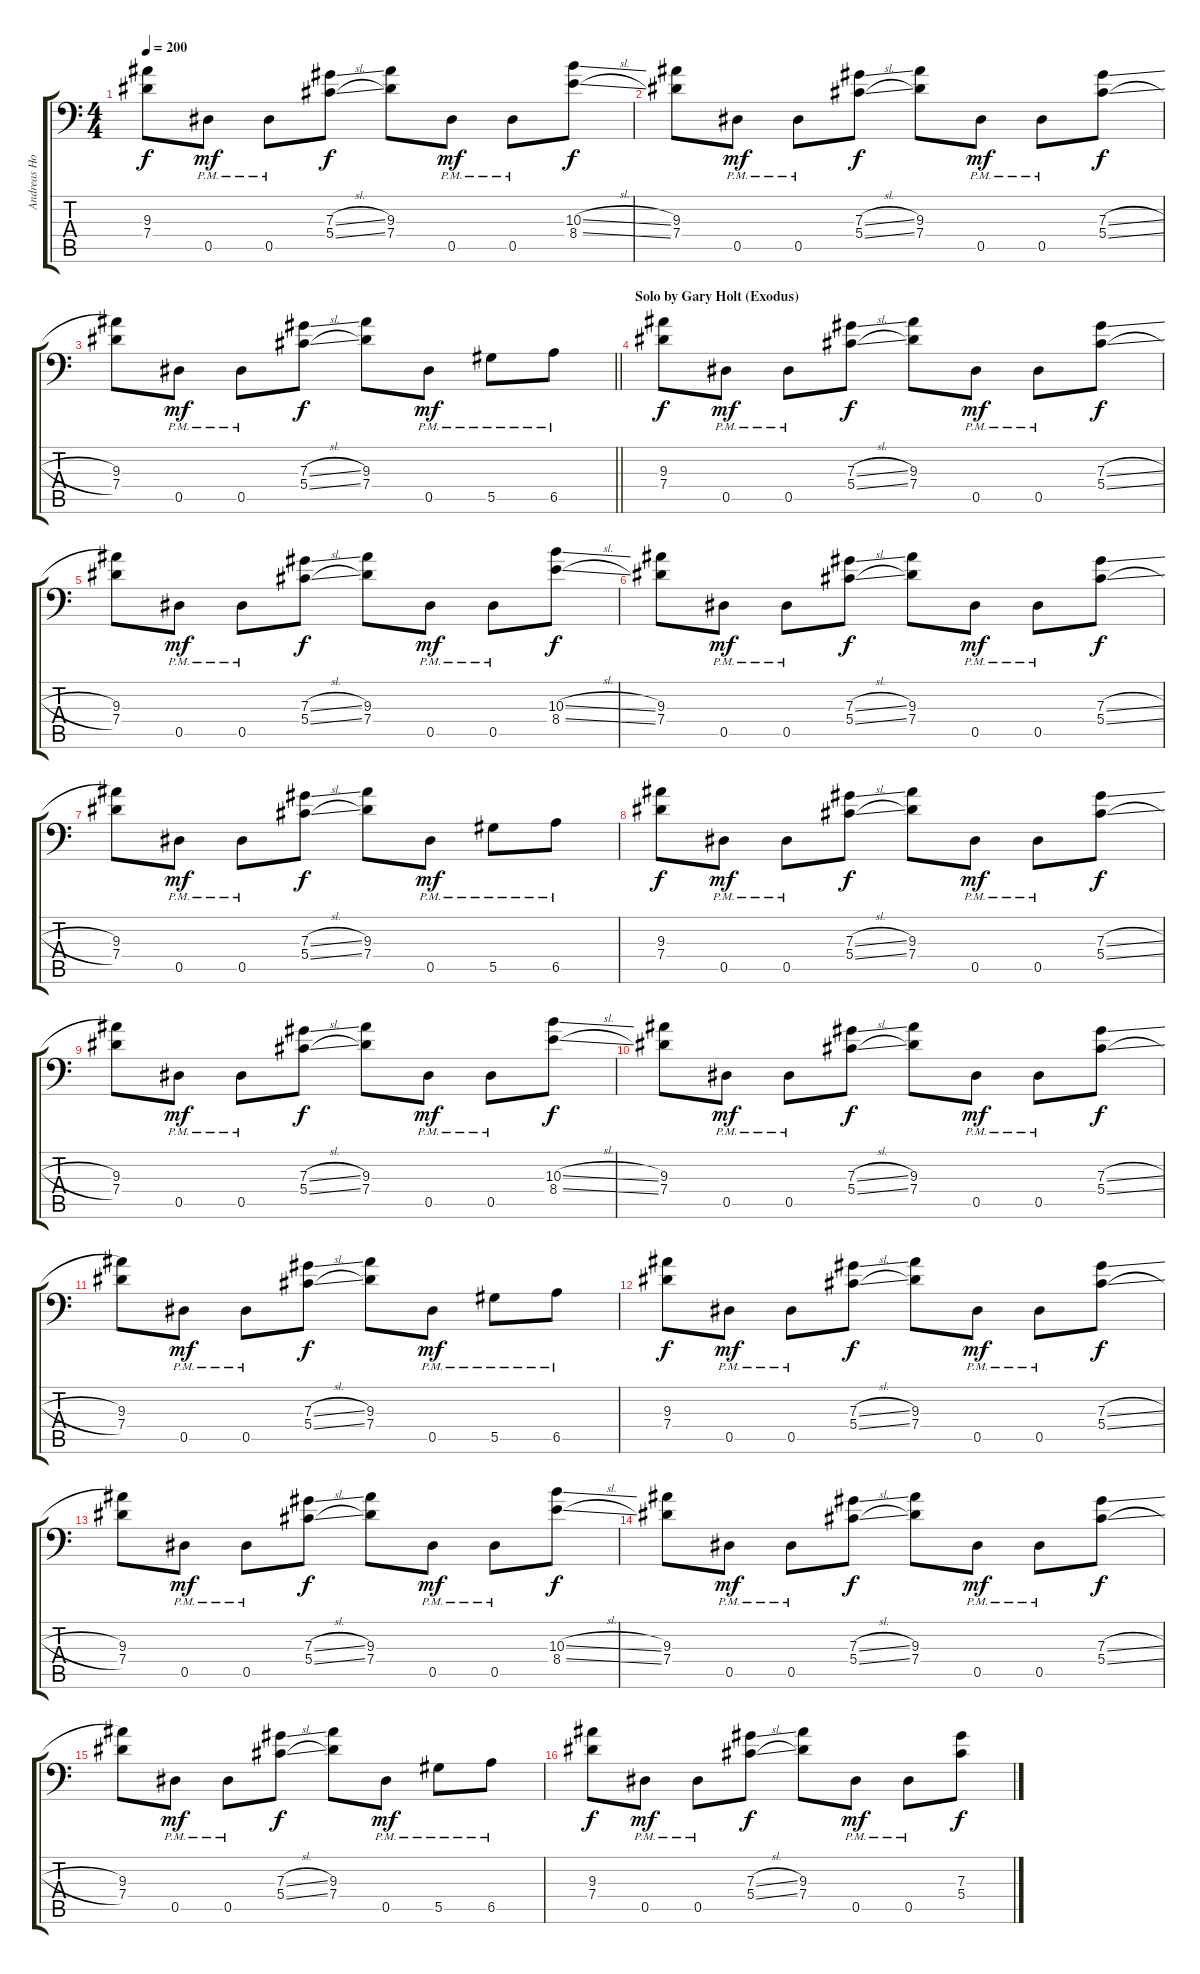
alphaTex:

\track ("Andreas Holma" "Andreas Ho") {instrument distortionguitar}
\staff {score tabs}
\tuning (Bb3 F3 Db3 Ab2 Eb2 Bb1) {hide}
\ts (4 4)
\tempo 200
\clef f4
\ks c
(9.3 7.4).8{dy f} 0.5{pm}.8{dy mf} 0.5{pm}.8 (7.3{sl} 5.4{sl}).8{dy f} (9.3 7.4).8 0.5{pm}.8{dy mf} 0.5{pm}.8 (10.3{sl} 8.4{sl}).8{dy f} |
(9.3 7.4).8 0.5{pm}.8{dy mf} 0.5{pm}.8 (7.3{sl} 5.4{sl}).8{dy f} (9.3 7.4).8 0.5{pm}.8{dy mf} 0.5{pm}.8 (7.3{sl} 5.4{sl}).8{dy f} |
\barLineRight lightlight
(9.3 7.4).8 0.5{pm}.8{dy mf} 0.5{pm}.8 (7.3{sl} 5.4{sl}).8{dy f} (9.3 7.4).8 0.5{pm}.8{dy mf} 5.5{pm}.8 6.5{pm}.8 |
\section ("" "Solo by Gary Holt (Exodus)")
(9.3 7.4).8{dy f} 0.5{pm}.8{dy mf} 0.5{pm}.8 (7.3{sl} 5.4{sl}).8{dy f} (9.3 7.4).8 0.5{pm}.8{dy mf} 0.5{pm}.8 (7.3{sl} 5.4{sl}).8{dy f} |
(9.3 7.4).8 0.5{pm}.8{dy mf} 0.5{pm}.8 (7.3{sl} 5.4{sl}).8{dy f} (9.3 7.4).8 0.5{pm}.8{dy mf} 0.5{pm}.8 (10.3{sl} 8.4{sl}).8{dy f} |
(9.3 7.4).8 0.5{pm}.8{dy mf} 0.5{pm}.8 (7.3{sl} 5.4{sl}).8{dy f} (9.3 7.4).8 0.5{pm}.8{dy mf} 0.5{pm}.8 (7.3{sl} 5.4{sl}).8{dy f} |
(9.3 7.4).8 0.5{pm}.8{dy mf} 0.5{pm}.8 (7.3{sl} 5.4{sl}).8{dy f} (9.3 7.4).8 0.5{pm}.8{dy mf} 5.5{pm}.8 6.5{pm}.8 |
(9.3 7.4).8{dy f} 0.5{pm}.8{dy mf} 0.5{pm}.8 (7.3{sl} 5.4{sl}).8{dy f} (9.3 7.4).8 0.5{pm}.8{dy mf} 0.5{pm}.8 (7.3{sl} 5.4{sl}).8{dy f} |
(9.3 7.4).8 0.5{pm}.8{dy mf} 0.5{pm}.8 (7.3{sl} 5.4{sl}).8{dy f} (9.3 7.4).8 0.5{pm}.8{dy mf} 0.5{pm}.8 (10.3{sl} 8.4{sl}).8{dy f} |
(9.3 7.4).8 0.5{pm}.8{dy mf} 0.5{pm}.8 (7.3{sl} 5.4{sl}).8{dy f} (9.3 7.4).8 0.5{pm}.8{dy mf} 0.5{pm}.8 (7.3{sl} 5.4{sl}).8{dy f} |
(9.3 7.4).8 0.5{pm}.8{dy mf} 0.5{pm}.8 (7.3{sl} 5.4{sl}).8{dy f} (9.3 7.4).8 0.5{pm}.8{dy mf} 5.5{pm}.8 6.5{pm}.8 |
(9.3 7.4).8{dy f} 0.5{pm}.8{dy mf} 0.5{pm}.8 (7.3{sl} 5.4{sl}).8{dy f} (9.3 7.4).8 0.5{pm}.8{dy mf} 0.5{pm}.8 (7.3{sl} 5.4{sl}).8{dy f} |
(9.3 7.4).8 0.5{pm}.8{dy mf} 0.5{pm}.8 (7.3{sl} 5.4{sl}).8{dy f} (9.3 7.4).8 0.5{pm}.8{dy mf} 0.5{pm}.8 (10.3{sl} 8.4{sl}).8{dy f} |
(9.3 7.4).8 0.5{pm}.8{dy mf} 0.5{pm}.8 (7.3{sl} 5.4{sl}).8{dy f} (9.3 7.4).8 0.5{pm}.8{dy mf} 0.5{pm}.8 (7.3{sl} 5.4{sl}).8{dy f} |
(9.3 7.4).8 0.5{pm}.8{dy mf} 0.5{pm}.8 (7.3{sl} 5.4{sl}).8{dy f} (9.3 7.4).8 0.5{pm}.8{dy mf} 5.5{pm}.8 6.5{pm}.8 |
(9.3 7.4).8{dy f} 0.5{pm}.8{dy mf} 0.5{pm}.8 (7.3{sl} 5.4{sl}).8{dy f} (9.3 7.4).8 0.5{pm}.8{dy mf} 0.5{pm}.8 (7.3{sl} 5.4{sl}).8{dy f}
